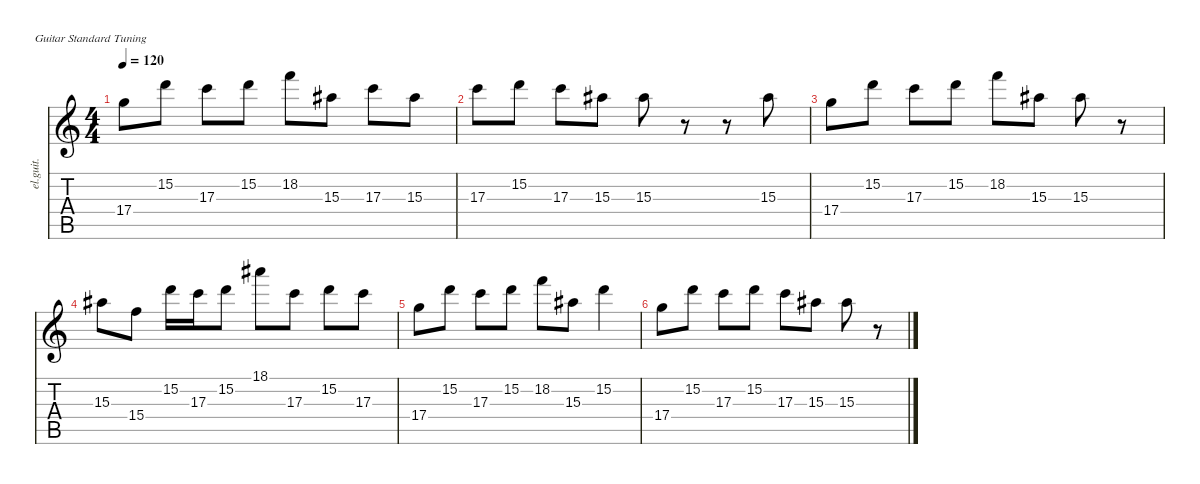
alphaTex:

\defaultSystemsLayout 4
\hideDynamics
\bracketExtendMode nobrackets
\otherSystemsTrackNameOrientation horizontal
\track ("Clean Guitar" "el.guit.") {instrument electricguitarclean}
\staff {score tabs}
\tuning (E4 B3 G3 D3 A2 E2)
\ts (4 4)
\tempo 120
\clef g2
\ks c
17.4.8{dy mf beam Down} 15.2.8{beam Down} 17.3.8{beam Down} 15.2.8{beam Down} 18.2.8{beam Down} 15.3{acc #}.8{beam Down} 17.3.8{beam Down} 15.3{acc #}.8{beam Down} |
17.3.8{beam Down} 15.2.8{beam Down} 17.3.8{beam Down} 15.3{acc #}.8{beam Down} 15.3{acc #}.8{beam Down} r.8{beam Down} r.8{beam Down} 15.3{acc #}.8{beam Down} |
17.4.8{beam Down} 15.2.8{beam Down} 17.3.8{beam Down} 15.2.8{beam Down} 18.2.8{beam Down} 15.3{acc #}.8{beam Down} 15.3{acc #}.8{beam Down} r.8{beam Down} |
15.3{acc #}.8{beam Down} 15.4.8{beam Down} 15.2.16{beam Down} 17.3.16{beam Down} 15.2.8{beam Down} 18.1{acc #}.8{beam Down} 17.3.8{beam Down} 15.2.8{beam Down} 17.3.8{beam Down} |
17.4.8{beam Down} 15.2.8{beam Down} 17.3.8{beam Down} 15.2.8{beam Down} 18.2.8{beam Down} 15.3{acc #}.8{beam Down} 15.2.4{beam Down} |
17.4.8{beam Down} 15.2.8{beam Down} 17.3.8{beam Down} 15.2.8{beam Down} 17.3.8{beam Down} 15.3{acc #}.8{beam Down} 15.3{acc #}.8{beam Down} r.8{beam Down}
